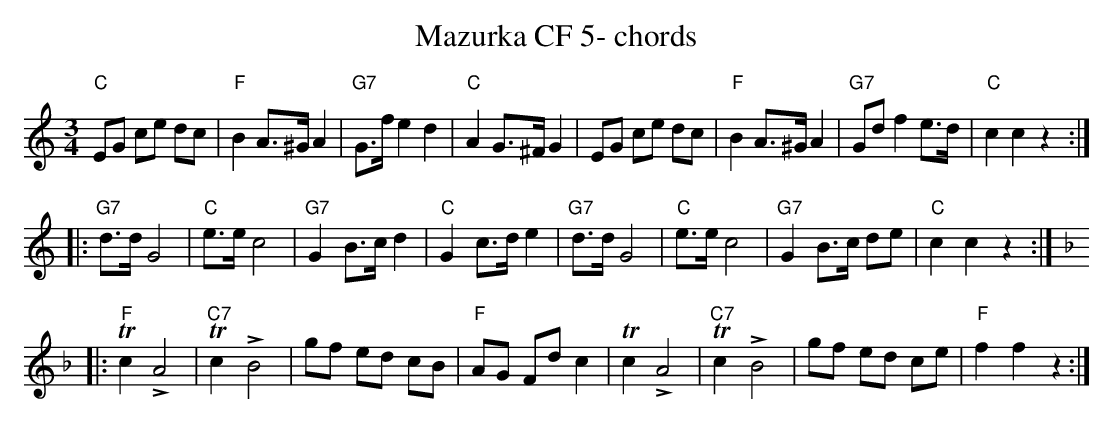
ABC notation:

X:1
T:Mazurka CF 5- chords
M:3/4
L:1/8
K:Cmaj%%MIDI gchordon
"C"EG ce dc | "F"B2 A>^G A2 | "G7"G>f e2d2 | "C"A2 G>^F G2 | EG ce dc | "F"B2 A>^G A2 | "G7"Gd f2 e>d | "C"c2c2z2 ::
"G7"d>d G4 | "C"e>e c4 | "G7"G2 B>c d2 | "C"G2 c>d e2 | "G7"d>d G4 | "C"e>e c4 | "G7"G2B>c de | "C"c2c2 z2 :: [K:Fmaj]
"F"Tc2 !>!A4 |"C7" Tc2 !>!B4 | gf ed cB | "F"AG Fd c2 | Tc2 !>!A4 | "C7"Tc2 !>!B4 | gf ed ce | "F"f2f2z2 :|
